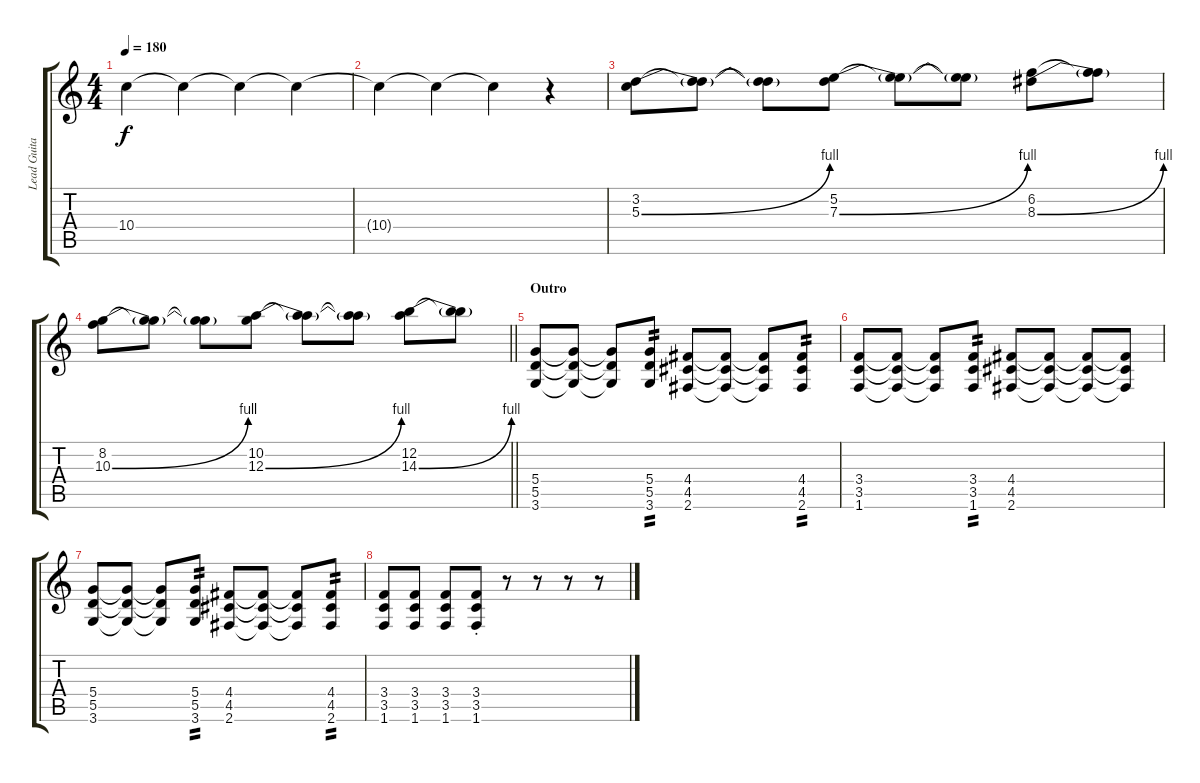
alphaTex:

\track ("Lead Guitar" "Lead Guita") {instrument overdrivenguitar}
\staff {score tabs}
\tuning (E4 B3 G3 D3 A2 E2) {hide}
\ts (4 4)
\tempo 180
\clef g2
\ks c
10.4.4{dy f} 10.4{t}.4 10.4{t}.4 10.4{t}.4 |
10.4{t}.4 10.4{t}.4 10.4{t}.4 r.4 |
(3.2 5.3{be (bend 0 0 60 4)}).8 (3.2{t} 5.3{t}).8 (3.2{t} 5.3{t}).8 (5.2 7.3{be (bend 0 0 60 4)}).8 (5.2{t} 7.3{t}).8 (5.2{t} 7.3{t}).8 (6.2 8.3{be (bend 0 0 60 4)}).8 (6.2{t} 8.3{t}).8 |
\barLineRight lightlight
(8.2 10.3{be (bend 0 0 60 4)}).8 (8.2{t} 10.3{t}).8 (8.2{t} 10.3{t}).8 (10.2 12.3{be (bend 0 0 60 4)}).8 (10.2{t} 12.3{t}).8 (10.2{t} 12.3{t}).8 (12.2 14.3{be (bend 0 0 60 4)}).8 (12.2{t} 14.3{t}).8 |
\section ("" "Outro")
(5.4 5.5 3.6).8 (5.4{t} 5.5{t} 3.6{t}).8 (5.4{t} 5.5{t} 3.6{t}).8 (5.4 5.5 3.6).8{tp 2} (4.4 4.5 2.6).8 (4.4{t} 4.5{t} 2.6{t}).8 (4.4{t} 4.5{t} 2.6{t}).8 (4.4 4.5 2.6).8{tp 2} |
(3.4 3.5 1.6).8 (3.4{t} 3.5{t} 1.6{t}).8 (3.4{t} 3.5{t} 1.6{t}).8 (3.4 3.5 1.6).8{tp 2} (4.4 4.5 2.6).8 (4.4{t} 4.5{t} 2.6{t}).8 (4.4{t} 4.5{t} 2.6{t}).8 (4.4{t} 4.5{t} 2.6{t}).8 |
(5.4 5.5 3.6).8 (5.4{t} 5.5{t} 3.6{t}).8 (5.4{t} 5.5{t} 3.6{t}).8 (5.4 5.5 3.6).8{tp 2} (4.4 4.5 2.6).8 (4.4{t} 4.5{t} 2.6{t}).8 (4.4{t} 4.5{t} 2.6{t}).8 (4.4 4.5 2.6).8{tp 2} |
(3.4 3.5 1.6).8 (3.4 3.5 1.6).8 (3.4 3.5 1.6).8 (3.4{st} 3.5{st} 1.6{st}).8 r.8 r.8 r.8 r.8
